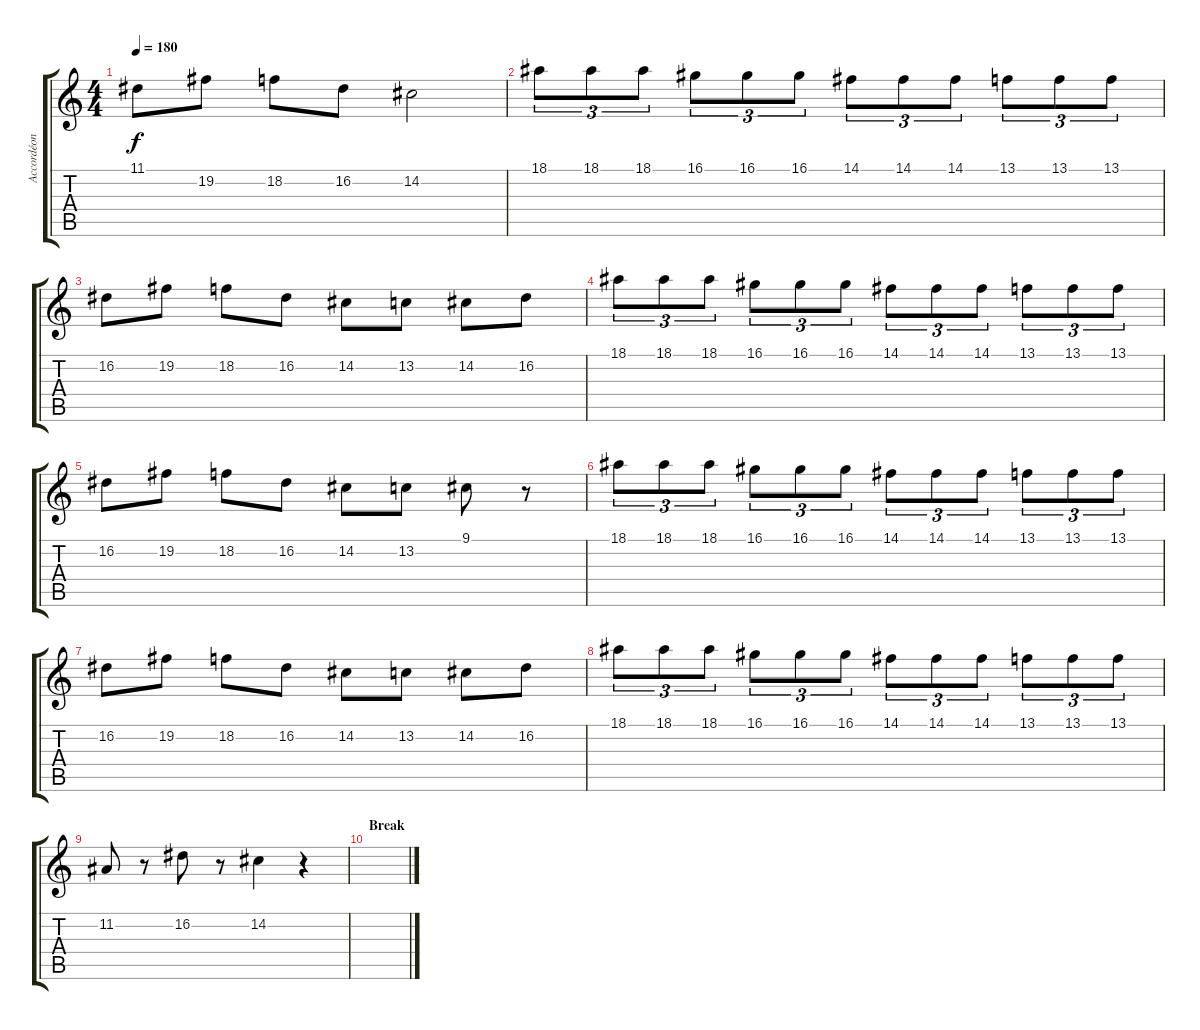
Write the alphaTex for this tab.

\track ("Accordéon" "Accordéon") {instrument accordion}
\staff {score tabs}
\tuning (E4 B3 G3 D3 A2 E2) {hide}
\ts (4 4)
\tempo 180
\clef g2
\ks c
11.1.8{dy f} 19.2.8 18.2.8 16.2.8 14.2.2 |
18.1.8{tu (3 2)} 18.1.8{tu (3 2)} 18.1.8{tu (3 2)} 16.1.8{tu (3 2)} 16.1.8{tu (3 2)} 16.1.8{tu (3 2)} 14.1.8{tu (3 2)} 14.1.8{tu (3 2)} 14.1.8{tu (3 2)} 13.1.8{tu (3 2)} 13.1.8{tu (3 2)} 13.1.8{tu (3 2)} |
16.2.8 19.2.8 18.2.8 16.2.8 14.2.8 13.2.8 14.2.8 16.2.8 |
18.1.8{tu (3 2)} 18.1.8{tu (3 2)} 18.1.8{tu (3 2)} 16.1.8{tu (3 2)} 16.1.8{tu (3 2)} 16.1.8{tu (3 2)} 14.1.8{tu (3 2)} 14.1.8{tu (3 2)} 14.1.8{tu (3 2)} 13.1.8{tu (3 2)} 13.1.8{tu (3 2)} 13.1.8{tu (3 2)} |
16.2.8 19.2.8 18.2.8 16.2.8 14.2.8 13.2.8 9.1.8 r.8 |
18.1.8{tu (3 2)} 18.1.8{tu (3 2)} 18.1.8{tu (3 2)} 16.1.8{tu (3 2)} 16.1.8{tu (3 2)} 16.1.8{tu (3 2)} 14.1.8{tu (3 2)} 14.1.8{tu (3 2)} 14.1.8{tu (3 2)} 13.1.8{tu (3 2)} 13.1.8{tu (3 2)} 13.1.8{tu (3 2)} |
16.2.8 19.2.8 18.2.8 16.2.8 14.2.8 13.2.8 14.2.8 16.2.8 |
18.1.8{tu (3 2)} 18.1.8{tu (3 2)} 18.1.8{tu (3 2)} 16.1.8{tu (3 2)} 16.1.8{tu (3 2)} 16.1.8{tu (3 2)} 14.1.8{tu (3 2)} 14.1.8{tu (3 2)} 14.1.8{tu (3 2)} 13.1.8{tu (3 2)} 13.1.8{tu (3 2)} 13.1.8{tu (3 2)} |
11.2.8 r.8 16.2.8 r.8 14.2.4 r.4 |
\section ("" "Break")
